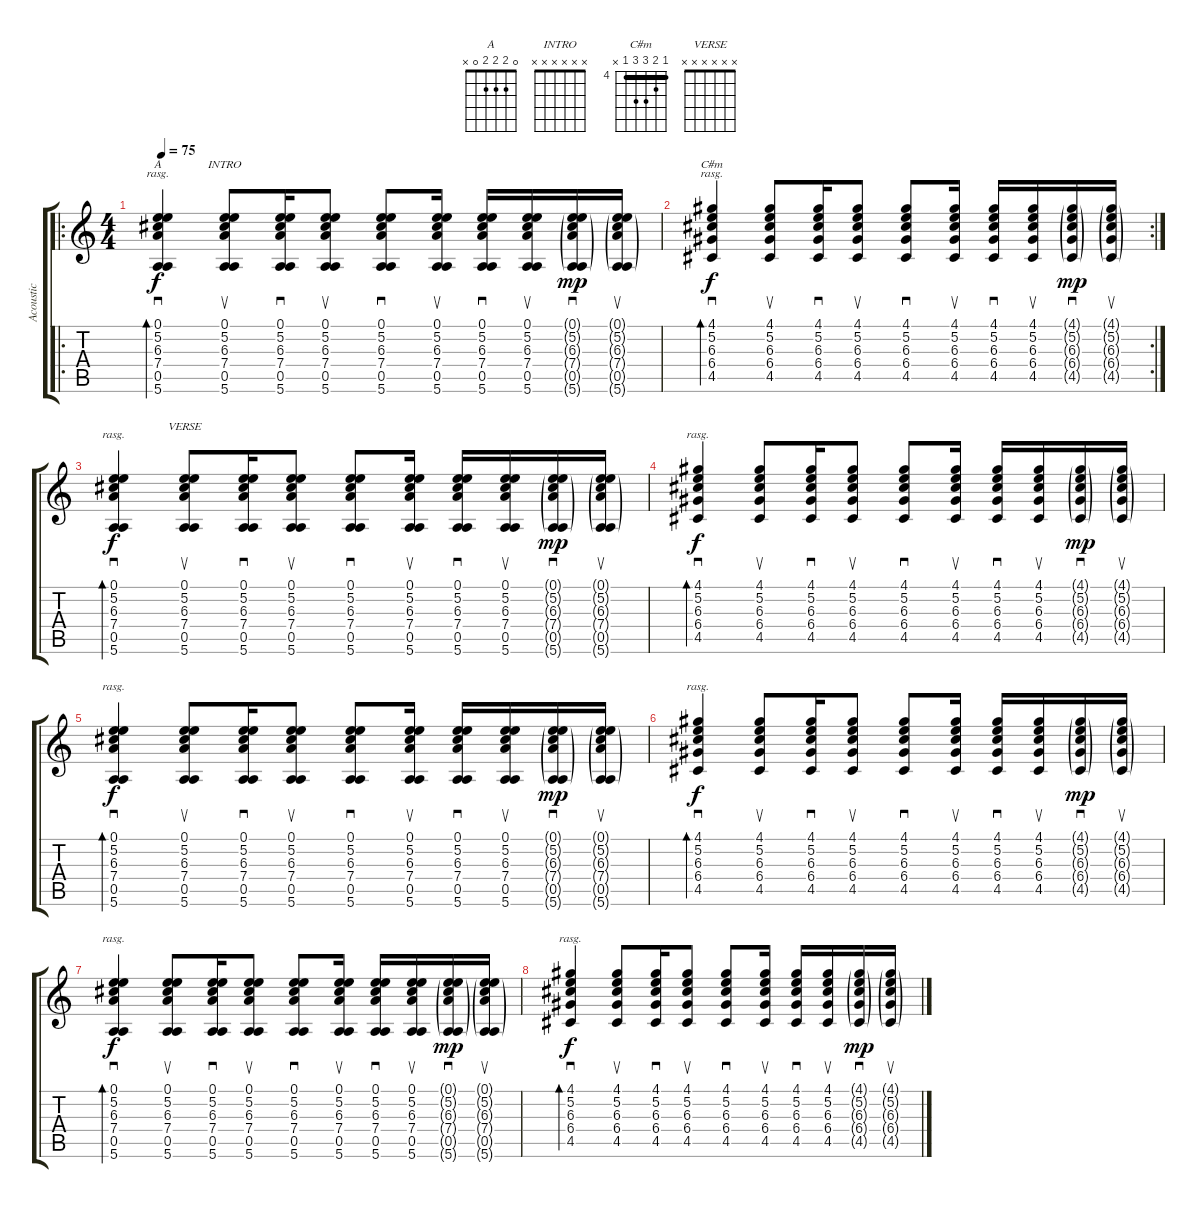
\track ("Acoustic" "Acoustic") {instrument acousticguitarsteel}
\staff {score tabs}
\tuning (E4 B3 G3 D3 A2 E2) {hide}
\chord ("A" 0 2 2 2 0 x)
\chord ("INTRO" x x x x x x)
\chord ("C#m" 4 5 6 6 4 x) {firstfret 4 barre 4}
\chord ("VERSE" x x x x x x)
\ro
\ts (4 4)
\tempo 75
\clef g2
\ks c
(0.1 5.2 6.3 7.4 0.5 5.6).4{sd bd 60 ch "A" rasg ii dy f instrument acousticguitarsteel} (0.1 5.2 6.3 7.4 0.5 5.6).8{su ch "INTRO"} (0.1 5.2 6.3 7.4 0.5 5.6).16{sd} (0.1 5.2 6.3 7.4 0.5 5.6).8{su} (0.1 5.2 6.3 7.4 0.5 5.6).8{sd} (0.1 5.2 6.3 7.4 0.5 5.6).16{su} (0.1 5.2 6.3 7.4 0.5 5.6).16{sd} (0.1 5.2 6.3 7.4 0.5 5.6).16{su} (0.1{g} 5.2{g} 6.3{g} 7.4{g} 0.5{g} 5.6{g}).16{sd dy mp} (0.1{g} 5.2{g} 6.3{g} 7.4{g} 0.5{g} 5.6{g}).16{su} |
\rc 2
(4.1 5.2 6.3 6.4 4.5).4{sd bd 30 ch "C#m" rasg ii dy f} (4.1 5.2 6.3 6.4 4.5).8{su} (4.1 5.2 6.3 6.4 4.5).16{sd} (4.1 5.2 6.3 6.4 4.5).8{su} (4.1 5.2 6.3 6.4 4.5).8{sd} (4.1 5.2 6.3 6.4 4.5).16{su} (4.1 5.2 6.3 6.4 4.5).16{sd} (4.1 5.2 6.3 6.4 4.5).16{su} (4.1{g} 5.2{g} 6.3{g} 6.4{g} 4.5{g}).16{sd dy mp} (4.1{g} 5.2{g} 6.3{g} 6.4{g} 4.5{g}).16{su} |
(0.1 5.2 6.3 7.4 0.5 5.6).4{sd bd 60 rasg ii dy f} (0.1 5.2 6.3 7.4 0.5 5.6).8{su ch "VERSE"} (0.1 5.2 6.3 7.4 0.5 5.6).16{sd} (0.1 5.2 6.3 7.4 0.5 5.6).8{su} (0.1 5.2 6.3 7.4 0.5 5.6).8{sd} (0.1 5.2 6.3 7.4 0.5 5.6).16{su} (0.1 5.2 6.3 7.4 0.5 5.6).16{sd} (0.1 5.2 6.3 7.4 0.5 5.6).16{su} (0.1{g} 5.2{g} 6.3{g} 7.4{g} 0.5{g} 5.6{g}).16{sd dy mp} (0.1{g} 5.2{g} 6.3{g} 7.4{g} 0.5{g} 5.6{g}).16{su} |
(4.1 5.2 6.3 6.4 4.5).4{sd bd 30 rasg ii dy f} (4.1 5.2 6.3 6.4 4.5).8{su} (4.1 5.2 6.3 6.4 4.5).16{sd} (4.1 5.2 6.3 6.4 4.5).8{su} (4.1 5.2 6.3 6.4 4.5).8{sd} (4.1 5.2 6.3 6.4 4.5).16{su} (4.1 5.2 6.3 6.4 4.5).16{sd} (4.1 5.2 6.3 6.4 4.5).16{su} (4.1{g} 5.2{g} 6.3{g} 6.4{g} 4.5{g}).16{sd dy mp} (4.1{g} 5.2{g} 6.3{g} 6.4{g} 4.5{g}).16{su} |
(0.1 5.2 6.3 7.4 0.5 5.6).4{sd bd 60 rasg ii dy f} (0.1 5.2 6.3 7.4 0.5 5.6).8{su} (0.1 5.2 6.3 7.4 0.5 5.6).16{sd} (0.1 5.2 6.3 7.4 0.5 5.6).8{su} (0.1 5.2 6.3 7.4 0.5 5.6).8{sd} (0.1 5.2 6.3 7.4 0.5 5.6).16{su} (0.1 5.2 6.3 7.4 0.5 5.6).16{sd} (0.1 5.2 6.3 7.4 0.5 5.6).16{su} (0.1{g} 5.2{g} 6.3{g} 7.4{g} 0.5{g} 5.6{g}).16{sd dy mp} (0.1{g} 5.2{g} 6.3{g} 7.4{g} 0.5{g} 5.6{g}).16{su} |
(4.1 5.2 6.3 6.4 4.5).4{sd bd 30 rasg ii dy f} (4.1 5.2 6.3 6.4 4.5).8{su} (4.1 5.2 6.3 6.4 4.5).16{sd} (4.1 5.2 6.3 6.4 4.5).8{su} (4.1 5.2 6.3 6.4 4.5).8{sd} (4.1 5.2 6.3 6.4 4.5).16{su} (4.1 5.2 6.3 6.4 4.5).16{sd} (4.1 5.2 6.3 6.4 4.5).16{su} (4.1{g} 5.2{g} 6.3{g} 6.4{g} 4.5{g}).16{sd dy mp} (4.1{g} 5.2{g} 6.3{g} 6.4{g} 4.5{g}).16{su} |
(0.1 5.2 6.3 7.4 0.5 5.6).4{sd bd 60 rasg ii dy f} (0.1 5.2 6.3 7.4 0.5 5.6).8{su} (0.1 5.2 6.3 7.4 0.5 5.6).16{sd} (0.1 5.2 6.3 7.4 0.5 5.6).8{su} (0.1 5.2 6.3 7.4 0.5 5.6).8{sd} (0.1 5.2 6.3 7.4 0.5 5.6).16{su} (0.1 5.2 6.3 7.4 0.5 5.6).16{sd} (0.1 5.2 6.3 7.4 0.5 5.6).16{su} (0.1{g} 5.2{g} 6.3{g} 7.4{g} 0.5{g} 5.6{g}).16{sd dy mp} (0.1{g} 5.2{g} 6.3{g} 7.4{g} 0.5{g} 5.6{g}).16{su} |
(4.1 5.2 6.3 6.4 4.5).4{sd bd 30 rasg ii dy f} (4.1 5.2 6.3 6.4 4.5).8{su} (4.1 5.2 6.3 6.4 4.5).16{sd} (4.1 5.2 6.3 6.4 4.5).8{su} (4.1 5.2 6.3 6.4 4.5).8{sd} (4.1 5.2 6.3 6.4 4.5).16{su} (4.1 5.2 6.3 6.4 4.5).16{sd} (4.1 5.2 6.3 6.4 4.5).16{su} (4.1{g} 5.2{g} 6.3{g} 6.4{g} 4.5{g}).16{sd dy mp} (4.1{g} 5.2{g} 6.3{g} 6.4{g} 4.5{g}).16{su}
